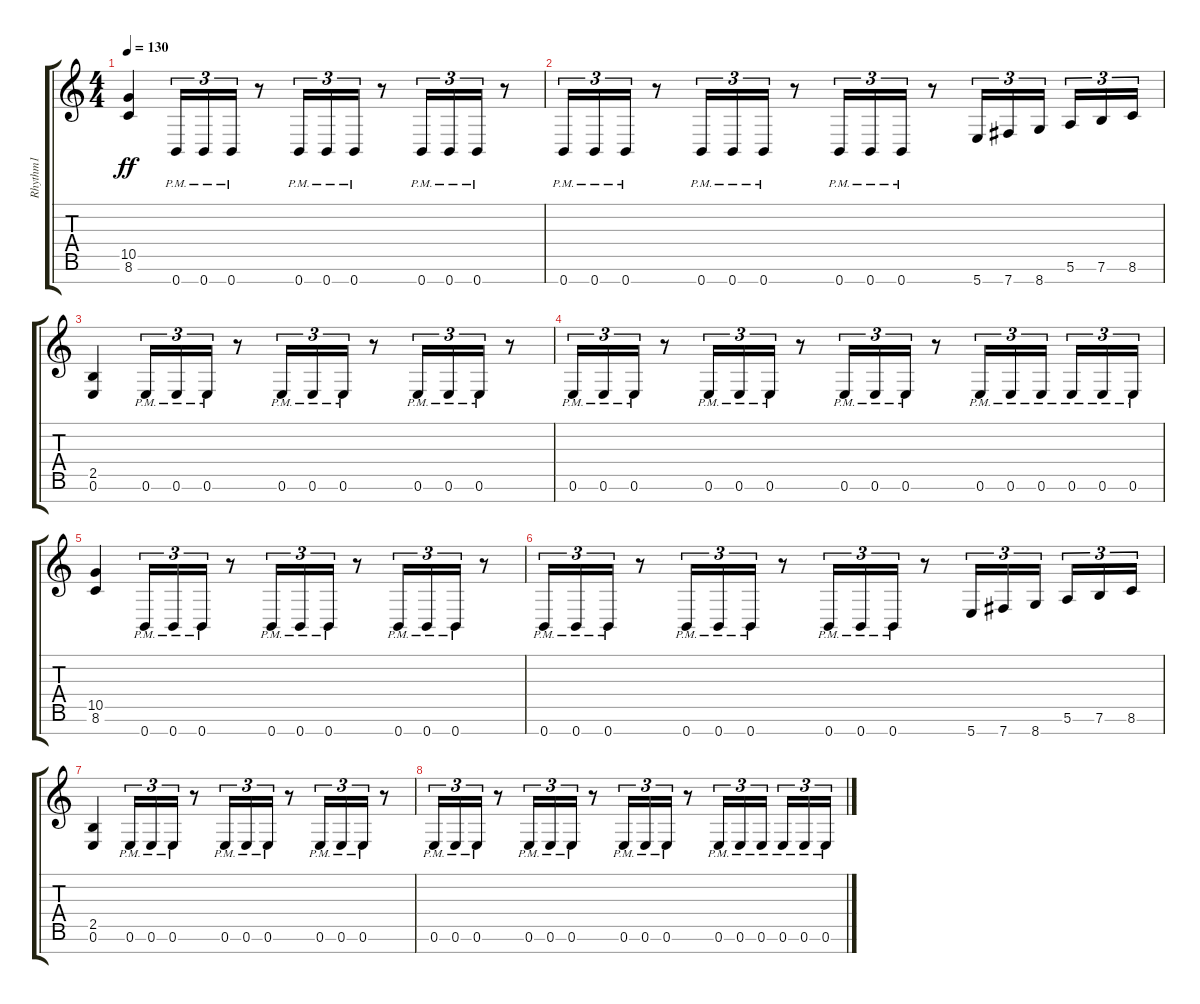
\track ("Rhythm1" "Rhythm1") {instrument distortionguitar}
\staff {score tabs}
\tuning (E4 B3 G3 D3 A2 E2 B1) {hide}
\ts (4 4)
\tempo 130
\clef g2
\ks c
(10.5 8.6).4{dy ff} 0.7{pm}.16{tu (3 2)} 0.7{pm}.16{tu (3 2)} 0.7{pm}.16{tu (3 2)} r.8 0.7{pm}.16{tu (3 2)} 0.7{pm}.16{tu (3 2)} 0.7{pm}.16{tu (3 2)} r.8 0.7{pm}.16{tu (3 2)} 0.7{pm}.16{tu (3 2)} 0.7{pm}.16{tu (3 2)} r.8 |
0.7{pm}.16{tu (3 2)} 0.7{pm}.16{tu (3 2)} 0.7{pm}.16{tu (3 2)} r.8 0.7{pm}.16{tu (3 2)} 0.7{pm}.16{tu (3 2)} 0.7{pm}.16{tu (3 2)} r.8 0.7{pm}.16{tu (3 2)} 0.7{pm}.16{tu (3 2)} 0.7{pm}.16{tu (3 2)} r.8 5.7.16{tu (3 2)} 7.7.16{tu (3 2)} 8.7.16{tu (3 2) beam splitsecondary} 5.6.16{tu (3 2)} 7.6.16{tu (3 2)} 8.6.16{tu (3 2)} |
(2.5 0.6).4 0.6{pm}.16{tu (3 2)} 0.6{pm}.16{tu (3 2)} 0.6{pm}.16{tu (3 2)} r.8 0.6{pm}.16{tu (3 2)} 0.6{pm}.16{tu (3 2)} 0.6{pm}.16{tu (3 2)} r.8 0.6{pm}.16{tu (3 2)} 0.6{pm}.16{tu (3 2)} 0.6{pm}.16{tu (3 2)} r.8 |
0.6{pm}.16{tu (3 2)} 0.6{pm}.16{tu (3 2)} 0.6{pm}.16{tu (3 2)} r.8 0.6{pm}.16{tu (3 2)} 0.6{pm}.16{tu (3 2)} 0.6{pm}.16{tu (3 2)} r.8 0.6{pm}.16{tu (3 2)} 0.6{pm}.16{tu (3 2)} 0.6{pm}.16{tu (3 2)} r.8 0.6{pm}.16{tu (3 2)} 0.6{pm}.16{tu (3 2)} 0.6{pm}.16{tu (3 2) beam splitsecondary} 0.6{pm}.16{tu (3 2)} 0.6{pm}.16{tu (3 2)} 0.6{pm}.16{tu (3 2)} |
(10.5 8.6).4 0.7{pm}.16{tu (3 2)} 0.7{pm}.16{tu (3 2)} 0.7{pm}.16{tu (3 2)} r.8 0.7{pm}.16{tu (3 2)} 0.7{pm}.16{tu (3 2)} 0.7{pm}.16{tu (3 2)} r.8 0.7{pm}.16{tu (3 2)} 0.7{pm}.16{tu (3 2)} 0.7{pm}.16{tu (3 2)} r.8 |
0.7{pm}.16{tu (3 2)} 0.7{pm}.16{tu (3 2)} 0.7{pm}.16{tu (3 2)} r.8 0.7{pm}.16{tu (3 2)} 0.7{pm}.16{tu (3 2)} 0.7{pm}.16{tu (3 2)} r.8 0.7{pm}.16{tu (3 2)} 0.7{pm}.16{tu (3 2)} 0.7{pm}.16{tu (3 2)} r.8 5.7.16{tu (3 2)} 7.7.16{tu (3 2)} 8.7.16{tu (3 2) beam splitsecondary} 5.6.16{tu (3 2)} 7.6.16{tu (3 2)} 8.6.16{tu (3 2)} |
(2.5 0.6).4 0.6{pm}.16{tu (3 2)} 0.6{pm}.16{tu (3 2)} 0.6{pm}.16{tu (3 2)} r.8 0.6{pm}.16{tu (3 2)} 0.6{pm}.16{tu (3 2)} 0.6{pm}.16{tu (3 2)} r.8 0.6{pm}.16{tu (3 2)} 0.6{pm}.16{tu (3 2)} 0.6{pm}.16{tu (3 2)} r.8 |
0.6{pm}.16{tu (3 2)} 0.6{pm}.16{tu (3 2)} 0.6{pm}.16{tu (3 2)} r.8 0.6{pm}.16{tu (3 2)} 0.6{pm}.16{tu (3 2)} 0.6{pm}.16{tu (3 2)} r.8 0.6{pm}.16{tu (3 2)} 0.6{pm}.16{tu (3 2)} 0.6{pm}.16{tu (3 2)} r.8 0.6{pm}.16{tu (3 2)} 0.6{pm}.16{tu (3 2)} 0.6{pm}.16{tu (3 2) beam splitsecondary} 0.6{pm}.16{tu (3 2)} 0.6{pm}.16{tu (3 2)} 0.6{pm}.16{tu (3 2)}
